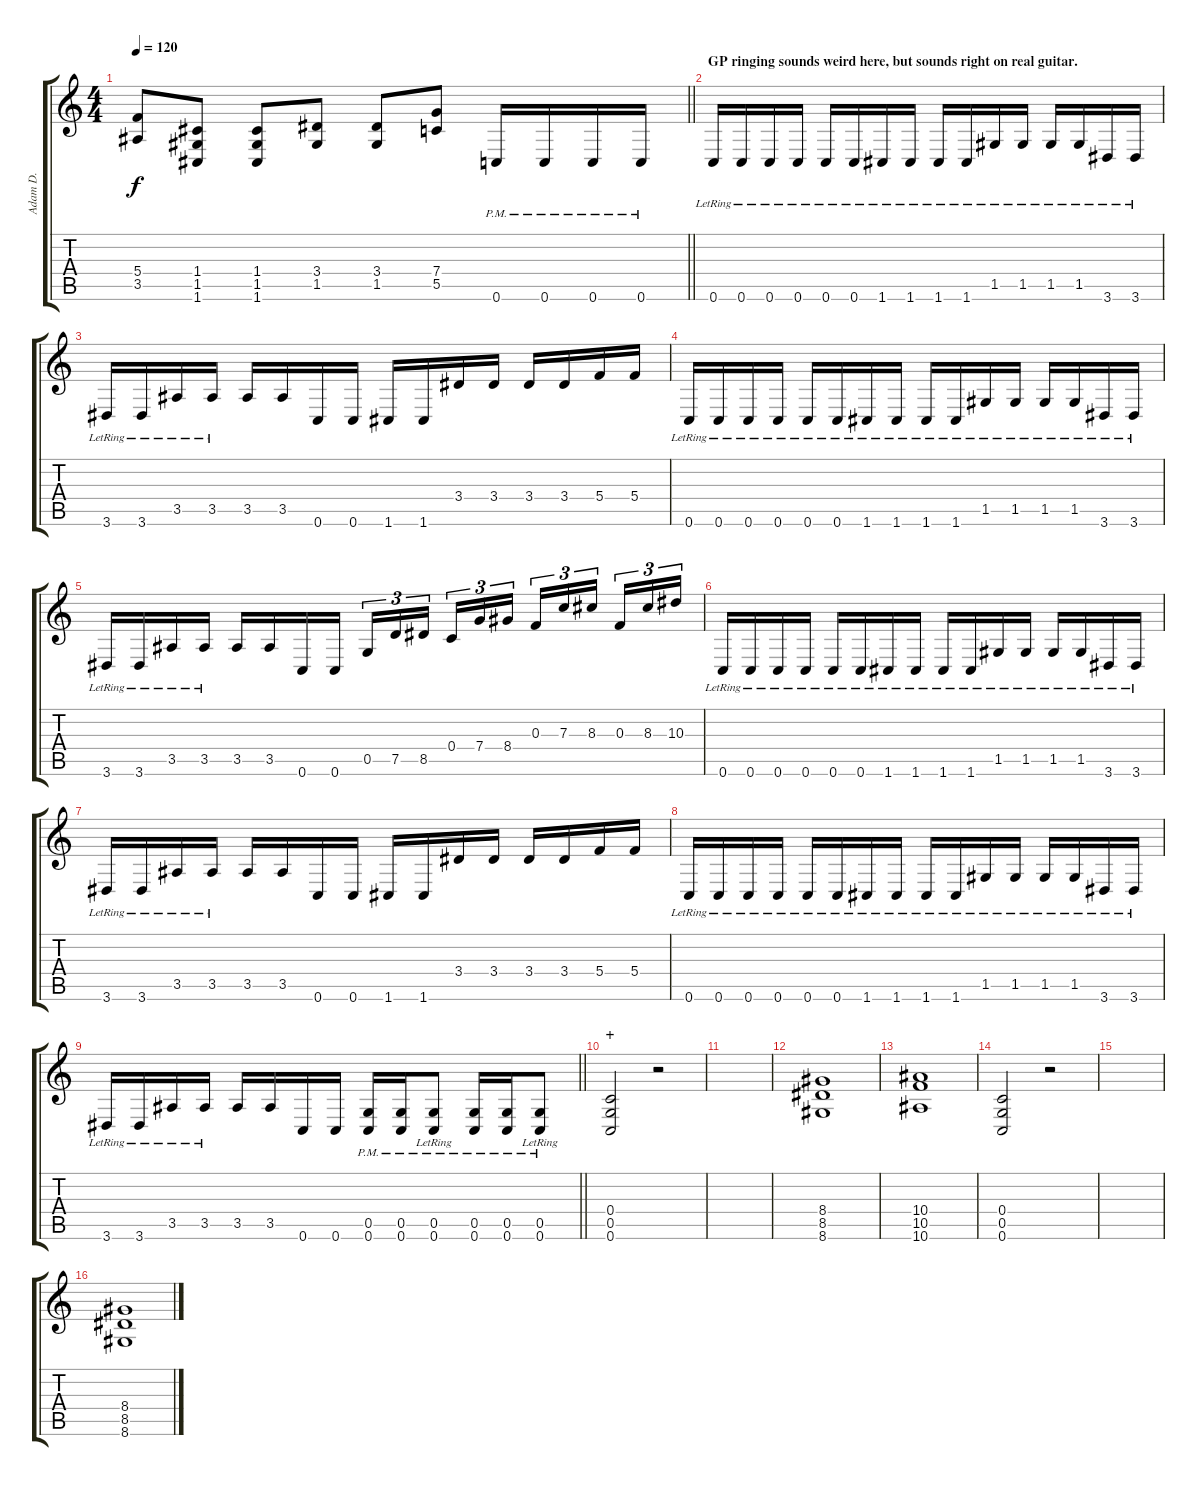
\track ("Adam D." "Adam D.") {instrument distortionguitar}
\staff {score tabs}
\tuning (D4 A3 F3 C3 G2 C2) {hide}
\ts (4 4)
\tempo 120
\clef g2
\barLineRight lightlight
\ks c
(5.4 3.5).8{dy f} (1.4 1.5 1.6).8 (1.4 1.5 1.6).8 (3.4 1.5).8 (3.4 1.5).8 (7.4 5.5).8 0.6{pm}.16 0.6{pm}.16 0.6{pm}.16 0.6{pm}.16 |
\section ("" "GP ringing sounds weird here, but sounds right on real guitar.")
0.6{lr}.16 0.6{lr}.16 0.6{lr}.16 0.6{lr}.16 0.6{lr}.16 0.6{lr}.16 1.6{lr}.16 1.6{lr}.16 1.6{lr}.16 1.6{lr}.16 1.5{lr}.16 1.5{lr}.16 1.5{lr}.16 1.5{lr}.16 3.6{lr}.16 3.6{lr}.16 |
3.6{lr}.16 3.6{lr}.16 3.5{lr}.16 3.5{lr}.16 3.5.16 3.5.16 0.6.16 0.6.16 1.6.16 1.6.16 3.4.16 3.4.16 3.4.16 3.4.16 5.4.16 5.4.16 |
0.6{lr}.16 0.6{lr}.16 0.6{lr}.16 0.6{lr}.16 0.6{lr}.16 0.6{lr}.16 1.6{lr}.16 1.6{lr}.16 1.6{lr}.16 1.6{lr}.16 1.5{lr}.16 1.5{lr}.16 1.5{lr}.16 1.5{lr}.16 3.6{lr}.16 3.6{lr}.16 |
3.6{lr}.16 3.6{lr}.16 3.5{lr}.16 3.5{lr}.16 3.5.16 3.5.16 0.6.16 0.6.16 0.5.16{tu (3 2)} 7.5.16{tu (3 2)} 8.5.16{tu (3 2) beam splitsecondary} 0.4.16{tu (3 2)} 7.4.16{tu (3 2)} 8.4.16{tu (3 2)} 0.3.16{tu (3 2)} 7.3.16{tu (3 2)} 8.3.16{tu (3 2) beam splitsecondary} 0.3.16{tu (3 2)} 8.3.16{tu (3 2)} 10.3.16{tu (3 2)} |
0.6{lr}.16 0.6{lr}.16 0.6{lr}.16 0.6{lr}.16 0.6{lr}.16 0.6{lr}.16 1.6{lr}.16 1.6{lr}.16 1.6{lr}.16 1.6{lr}.16 1.5{lr}.16 1.5{lr}.16 1.5{lr}.16 1.5{lr}.16 3.6{lr}.16 3.6{lr}.16 |
3.6{lr}.16 3.6{lr}.16 3.5{lr}.16 3.5{lr}.16 3.5.16 3.5.16 0.6.16 0.6.16 1.6.16 1.6.16 3.4.16 3.4.16 3.4.16 3.4.16 5.4.16 5.4.16 |
0.6{lr}.16 0.6{lr}.16 0.6{lr}.16 0.6{lr}.16 0.6{lr}.16 0.6{lr}.16 1.6{lr}.16 1.6{lr}.16 1.6{lr}.16 1.6{lr}.16 1.5{lr}.16 1.5{lr}.16 1.5{lr}.16 1.5{lr}.16 3.6{lr}.16 3.6{lr}.16 |
\barLineRight lightlight
3.6{lr}.16 3.6{lr}.16 3.5{lr}.16 3.5{lr}.16 3.5.16 3.5.16 0.6.16 0.6.16 (0.5{pm} 0.6{pm}).16 (0.5{pm} 0.6{pm}).16 (0.5{pm lr} 0.6{pm lr}).8 (0.5{pm} 0.6{pm}).16 (0.5{pm} 0.6{pm}).16 (0.5{pm lr} 0.6{pm lr}).8 |
\section ("" "+")
(0.4 0.5 0.6).2 r.2 |
|
(8.4 8.5 8.6).1 |
(10.4 10.5 10.6).1 |
(0.4 0.5 0.6).2 r.2 |
|
(8.4 8.5 8.6).1
